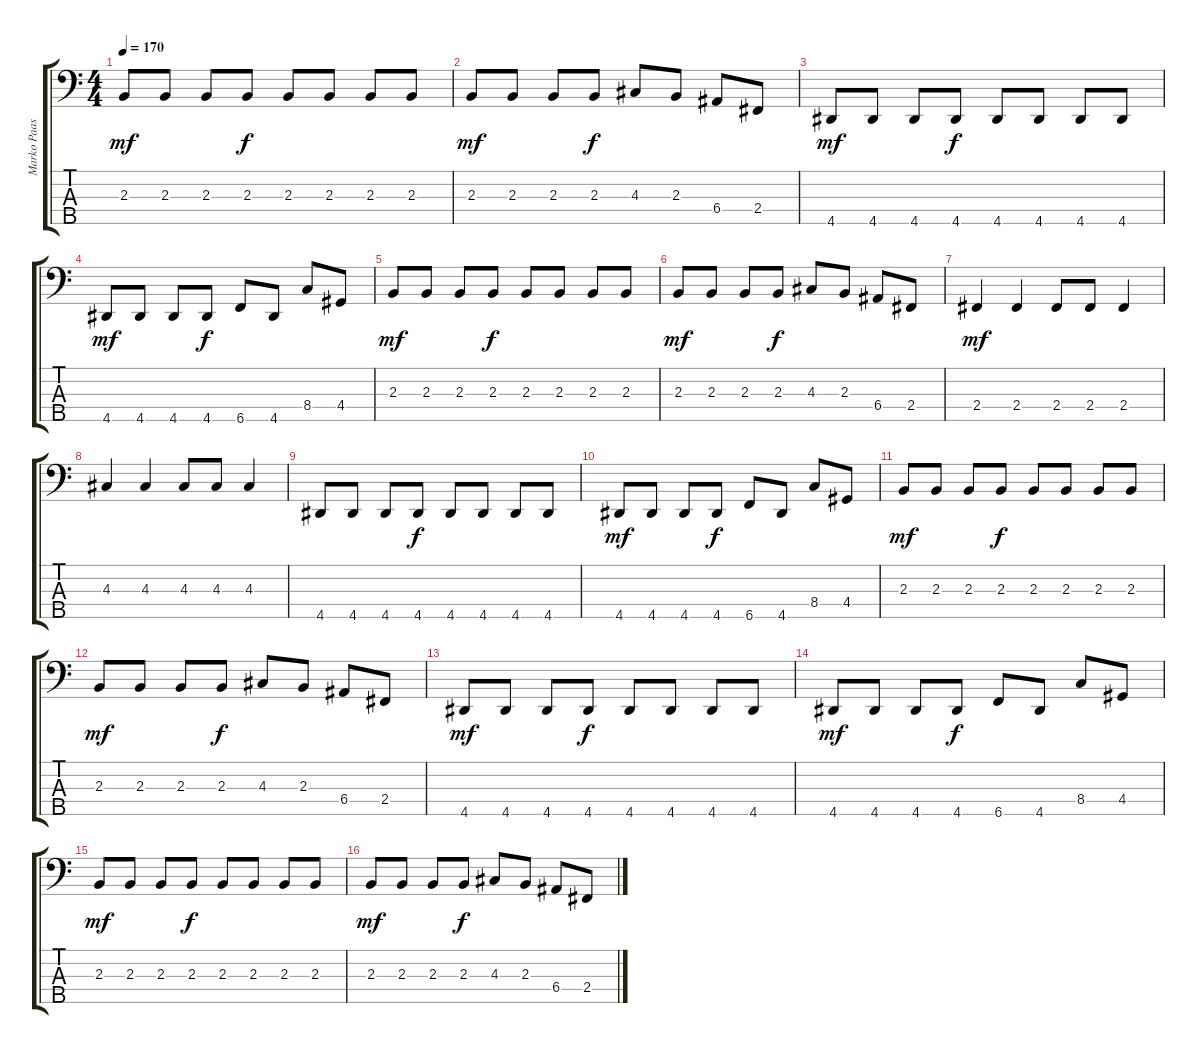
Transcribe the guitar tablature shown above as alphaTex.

\track ("Marko Paasikoski" "Marko Paas") {instrument electricbasspick}
\staff {score tabs}
\tuning (G2 D2 A1 E1 B0) {hide}
\ts (4 4)
\tempo 170
\clef f4
\ks c
2.3.8{dy mf} 2.3.8 2.3.8 2.3.8{dy f} 2.3.8 2.3.8 2.3.8 2.3.8 |
2.3.8{dy mf} 2.3.8 2.3.8 2.3.8{dy f} 4.3.8 2.3.8 6.4.8 2.4.8 |
4.5.8{dy mf} 4.5.8 4.5.8 4.5.8{dy f} 4.5.8 4.5.8 4.5.8 4.5.8 |
4.5.8{dy mf} 4.5.8 4.5.8 4.5.8{dy f} 6.5.8 4.5.8 8.4.8 4.4.8 |
2.3.8{dy mf} 2.3.8 2.3.8 2.3.8{dy f} 2.3.8 2.3.8 2.3.8 2.3.8 |
2.3.8{dy mf} 2.3.8 2.3.8 2.3.8{dy f} 4.3.8 2.3.8 6.4.8 2.4.8 |
2.4.4{dy mf} 2.4.4 2.4.8 2.4.8 2.4.4 |
4.3.4 4.3.4 4.3.8 4.3.8 4.3.4 |
4.5.8 4.5.8 4.5.8 4.5.8{dy f} 4.5.8 4.5.8 4.5.8 4.5.8 |
4.5.8{dy mf} 4.5.8 4.5.8 4.5.8{dy f} 6.5.8 4.5.8 8.4.8 4.4.8 |
2.3.8{dy mf} 2.3.8 2.3.8 2.3.8{dy f} 2.3.8 2.3.8 2.3.8 2.3.8 |
2.3.8{dy mf} 2.3.8 2.3.8 2.3.8{dy f} 4.3.8 2.3.8 6.4.8 2.4.8 |
4.5.8{dy mf} 4.5.8 4.5.8 4.5.8{dy f} 4.5.8 4.5.8 4.5.8 4.5.8 |
4.5.8{dy mf} 4.5.8 4.5.8 4.5.8{dy f} 6.5.8 4.5.8 8.4.8 4.4.8 |
2.3.8{dy mf} 2.3.8 2.3.8 2.3.8{dy f} 2.3.8 2.3.8 2.3.8 2.3.8 |
2.3.8{dy mf} 2.3.8 2.3.8 2.3.8{dy f} 4.3.8 2.3.8 6.4.8 2.4.8
